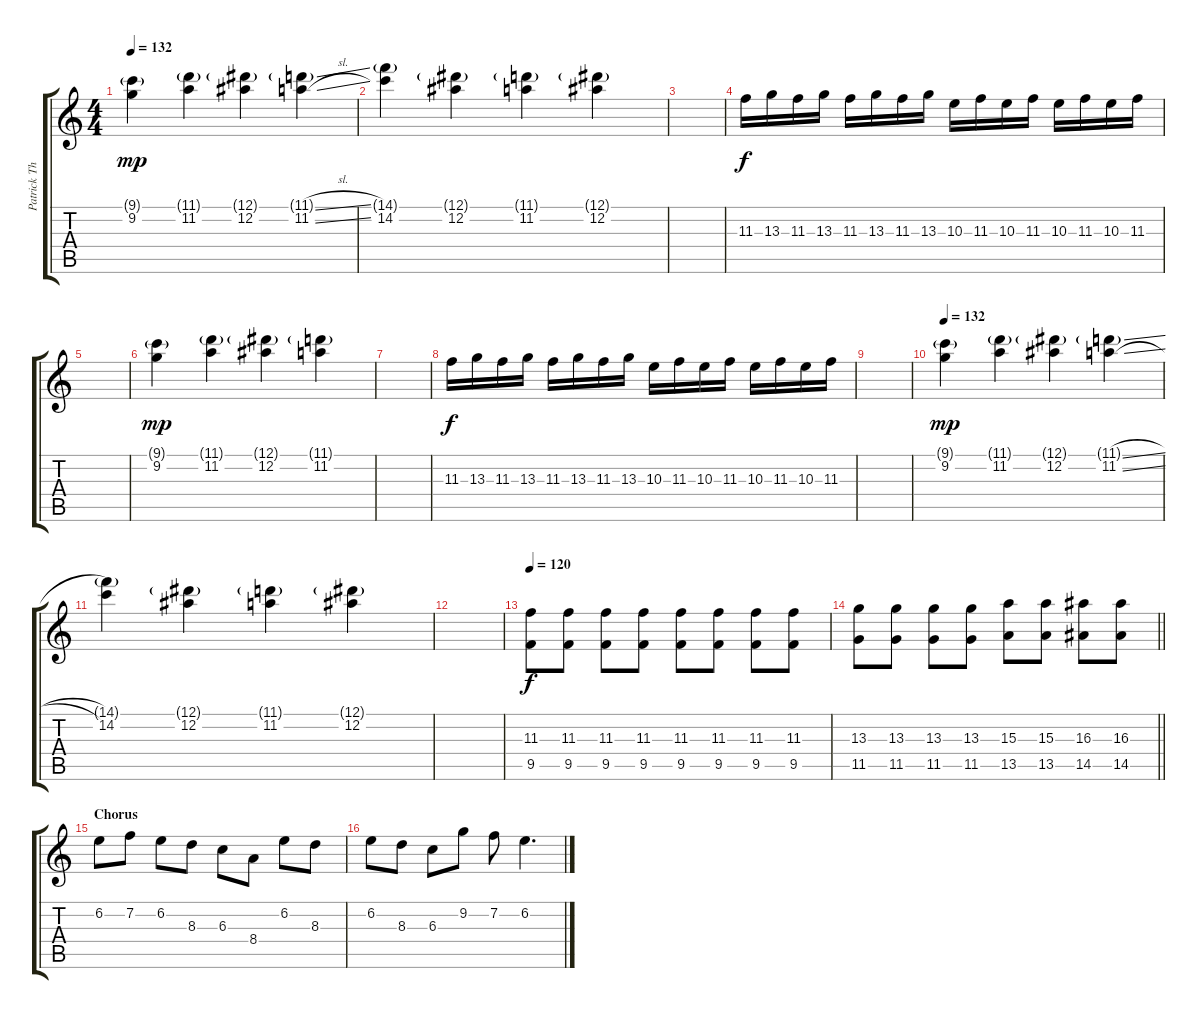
\track ("Patrick Thompson - Guitar" "Patrick Th") {instrument distortionguitar}
\staff {score tabs}
\tuning (Eb4 Bb3 Gb3 Db3 Ab2 Db2) {hide}
\ts (4 4)
\tempo 132
\clef g2
\ks c
(9.1{g} 9.2).4{dy mp} (11.1{g} 11.2).4 (12.1{g} 12.2).4 (11.1{sl g} 11.2{sl}).4 |
(14.1{g} 14.2).4 (12.1{g} 12.2).4 (11.1{g} 11.2).4 (12.1{g} 12.2).4 |
|
11.3.16{dy f} 13.3.16 11.3.16 13.3.16 11.3.16 13.3.16 11.3.16 13.3.16 10.3.16 11.3.16 10.3.16 11.3.16 10.3.16 11.3.16 10.3.16 11.3.16 |
|
(9.1{g} 9.2).4{dy mp} (11.1{g} 11.2).4 (12.1{g} 12.2).4 (11.1{g} 11.2).4 |
|
11.3.16{dy f} 13.3.16 11.3.16 13.3.16 11.3.16 13.3.16 11.3.16 13.3.16 10.3.16 11.3.16 10.3.16 11.3.16 10.3.16 11.3.16 10.3.16 11.3.16 |
|
\tempo 132
(9.1{g} 9.2).4{dy mp} (11.1{g} 11.2).4 (12.1{g} 12.2).4 (11.1{sl g} 11.2{sl}).4 |
(14.1{g} 14.2).4 (12.1{g} 12.2).4 (11.1{g} 11.2).4 (12.1{g} 12.2).4 |
|
\tempo 120
(11.3 9.5).8{dy f} (11.3 9.5).8 (11.3 9.5).8 (11.3 9.5).8 (11.3 9.5).8 (11.3 9.5).8 (11.3 9.5).8 (11.3 9.5).8 |
\barLineRight lightlight
(13.3 11.5).8 (13.3 11.5).8 (13.3 11.5).8 (13.3 11.5).8 (15.3 13.5).8 (15.3 13.5).8 (16.3 14.5).8 (16.3 14.5).8 |
\section ("" "Chorus")
6.2.8 7.2.8 6.2.8 8.3.8 6.3.8 8.4.8 6.2.8 8.3.8 |
6.2.8 8.3.8 6.3.8 9.2.8 7.2.8 6.2.4{d}
